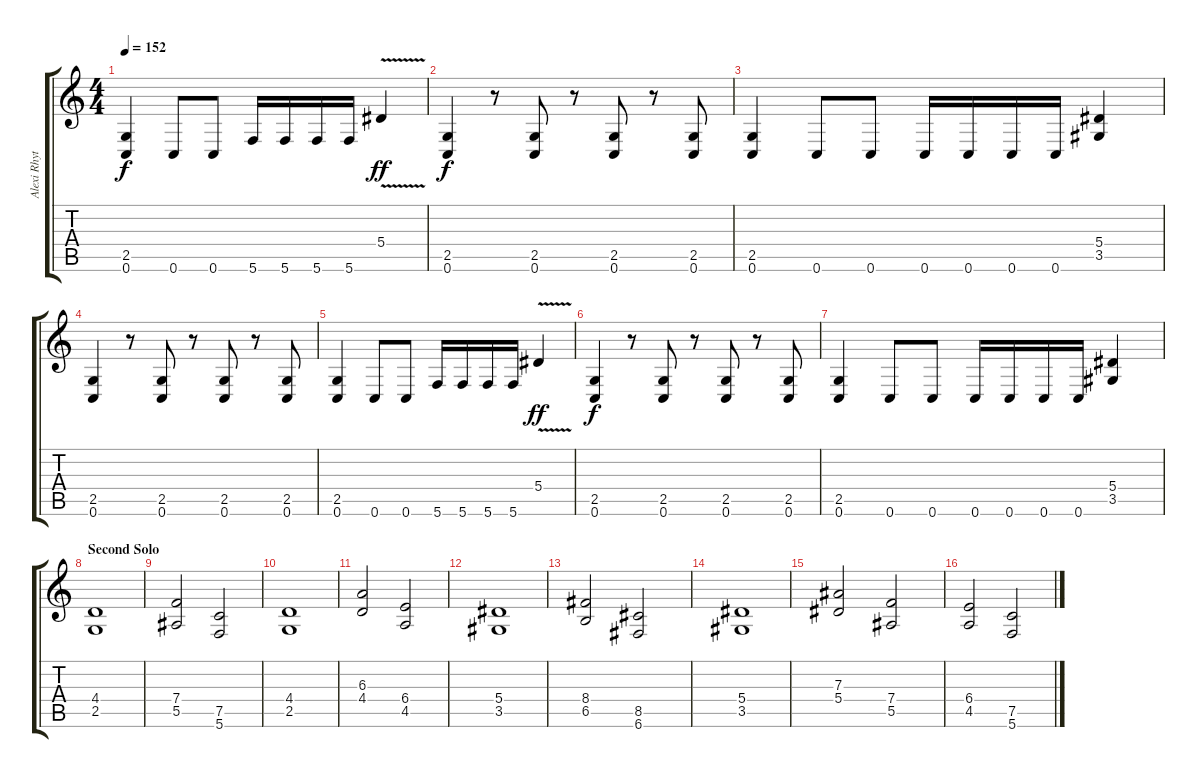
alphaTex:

\track ("Alexi Rhythm" "Alexi Rhyt") {instrument overdrivenguitar}
\staff {score tabs}
\tuning (C4 G3 Eb3 Bb2 F2 C2) {hide}
\ts (4 4)
\tempo 152
\clef g2
\ks c
(2.5 0.6).4{dy f} 0.6.8 0.6.8 5.6.16 5.6.16 5.6.16 5.6.16 5.4{v}.4{dy ff instrument guitarharmonics} |
(2.5 0.6).4{dy f instrument overdrivenguitar} r.8 (2.5 0.6).8 r.8 (2.5 0.6).8 r.8 (2.5 0.6).8 |
(2.5 0.6).4 0.6.8 0.6.8 0.6.16 0.6.16 0.6.16 0.6.16 (5.4 3.5).4 |
(2.5 0.6).4{instrument overdrivenguitar} r.8 (2.5 0.6).8 r.8 (2.5 0.6).8 r.8 (2.5 0.6).8 |
(2.5 0.6).4 0.6.8 0.6.8 5.6.16 5.6.16 5.6.16 5.6.16 5.4{v}.4{dy ff instrument guitarharmonics} |
(2.5 0.6).4{dy f instrument overdrivenguitar} r.8 (2.5 0.6).8 r.8 (2.5 0.6).8 r.8 (2.5 0.6).8 |
(2.5 0.6).4 0.6.8 0.6.8 0.6.16 0.6.16 0.6.16 0.6.16 (5.4 3.5).4 |
\section ("" "Second Solo")
(4.4 2.5).1 |
(7.4 5.5).2 (7.5 5.6).2 |
(4.4 2.5).1 |
(6.3 4.4).2 (6.4 4.5).2 |
(5.4 3.5).1 |
(8.4 6.5).2 (8.5 6.6).2 |
(5.4 3.5).1 |
(7.3 5.4).2 (7.4 5.5).2 |
(6.4 4.5).2 (7.5 5.6).2
